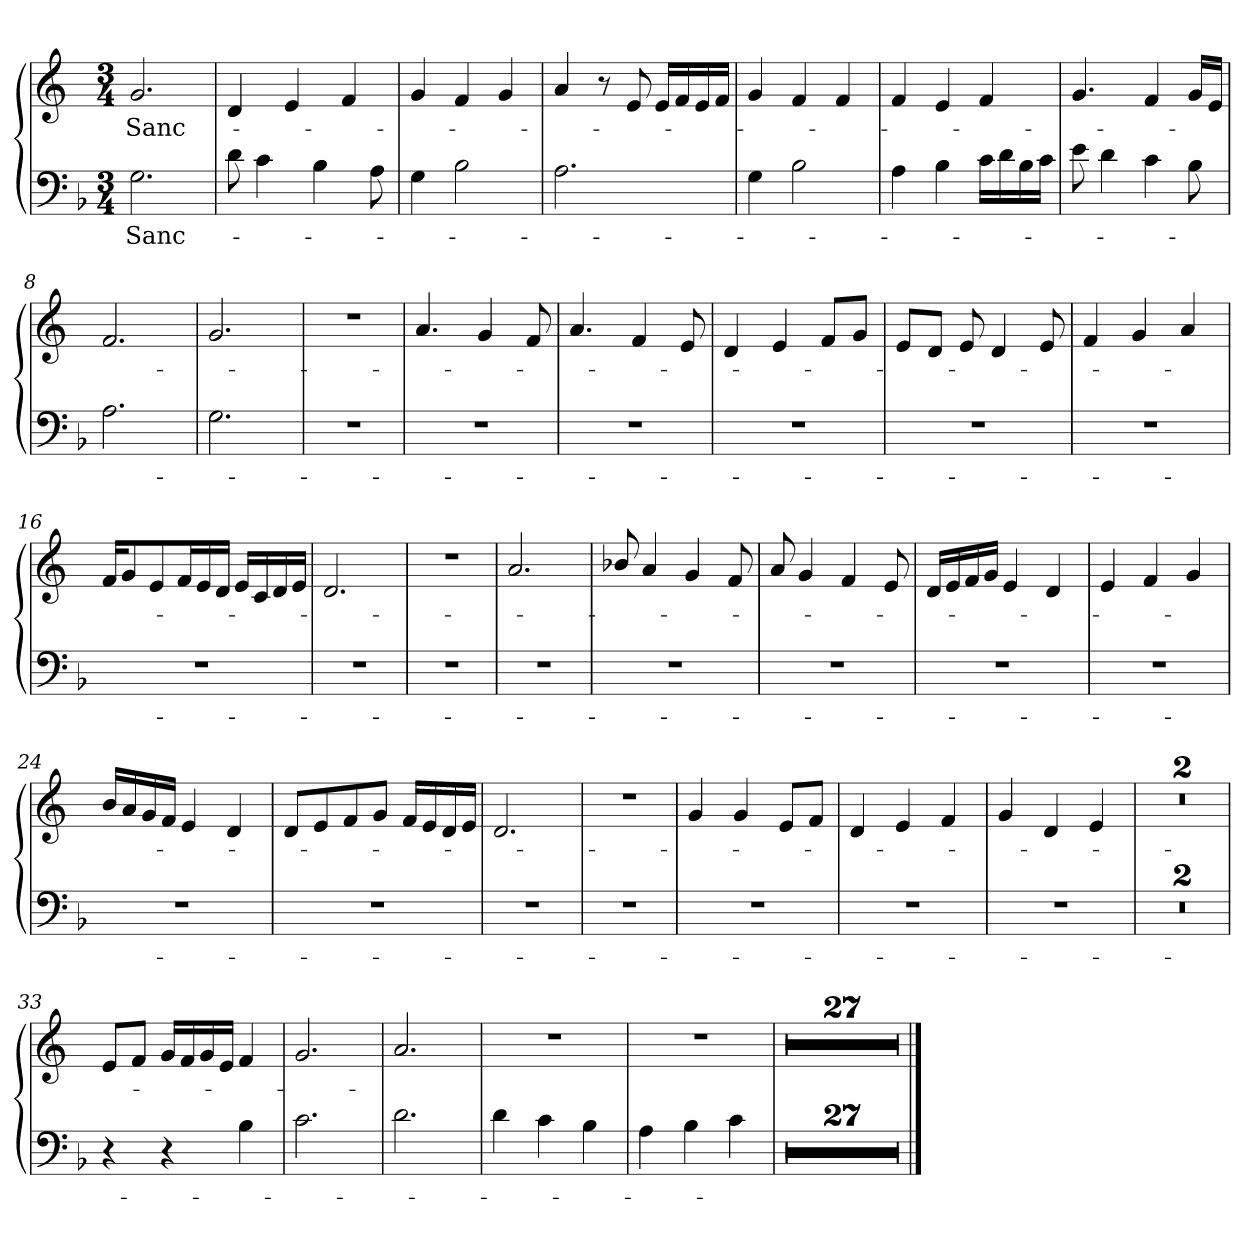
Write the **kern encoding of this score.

**kern	**text	**kern	**text
*part2	*part2	*part1	*part1
*staff2	*staff2	*staff1	*staff1
*clefF4	*	*clefG2	*
*k[b-]	*	*k[]	*
*F:	*	*C:	*
*M3/4	*	*M3/4	*
=1	=1	=1	=1
!	!LO:LY:b	!	!
!	!	!	!LO:LY:b
2.G\	Sanc-	2.g/	Sanc-
=2	=2	=2	=2
8d\	.	4d/	.
4c\	.	.	.
.	.	4e/	.
4B-\	.	.	.
.	.	4f/	.
8A\	.	.	.
=3	=3	=3	=3
4G\	.	4g/	.
2B-\	.	4f/	.
.	.	4g/	.
=4	=4	=4	=4
2.A\	.	4a/	.
.	.	8r	.
.	.	8e/	.
.	.	16e/LL	.
.	.	16f/	.
.	.	16e/	.
.	.	16f/JJ	.
=5	=5	=5	=5
4G\	.	4g/	.
2B-\	.	4f/	.
.	.	4f/	.
=6	=6	=6	=6
4A\	.	4f/	.
4B-\	.	4e/	.
16c\LL	.	4f/	.
16d\	.	.	.
16B-\	.	.	.
16c\JJ	.	.	.
!!LO:LB:g=z
=7	=7	=7	=7
8e\	.	4.g/	.
4d\	.	.	.
4c\	.	4f/	.
8B-\	.	16g/LL	.
.	.	16e/JJ	.
=8	=8	=8	=8
2.A\	.	2.f/	.
=9	=9	=9	=9
2.G\	.	2.g/	.
=10	=10	=10	=10
2.r	.	2.r	.
=11	=11	=11	=11
2.r	.	4.a/	.
.	.	4g/	.
.	.	8f/	.
=12	=12	=12	=12
2.r	.	4.a/	.
.	.	4f/	.
.	.	8e/	.
=13	=13	=13	=13
2.r	.	4d/	.
.	.	4e/	.
.	.	8f/L	.
.	.	8g/J	.
!!LO:LB:g=z
=14	=14	=14	=14
2.r	.	8e/L	.
.	.	8d/J	.
.	.	8e/	.
.	.	4d/	.
.	.	8e/	.
=15	=15	=15	=15
2.r	.	4f/	.
.	.	4g/	.
.	.	4a/	.
=16	=16	=16	=16
2.r	.	16f/KL	.
.	.	8g/	.
.	.	8e/	.
.	.	16f/L	.
.	.	16e/	.
.	.	16d/JJ	.
.	.	16e/LL	.
.	.	16c/	.
.	.	16d/	.
.	.	16e/JJ	.
=17	=17	=17	=17
2.r	.	2.d/	.
=18	=18	=18	=18
2.r	.	2.r	.
=19	=19	=19	=19
2.r	.	2.a/	.
!!LO:LB:g=z
=20	=20	=20	=20
2.r	.	8b-i/	.
.	.	4a/	.
.	.	4g/	.
.	.	8f/	.
=21	=21	=21	=21
2.r	.	8a/	.
.	.	4g/	.
.	.	4f/	.
.	.	8e/	.
=22	=22	=22	=22
2.r	.	16d/LL	.
.	.	16e/	.
.	.	16f/	.
.	.	16g/JJ	.
.	.	4e/	.
.	.	4d/	.
=23	=23	=23	=23
2.r	.	4e/	.
.	.	4f/	.
.	.	4g/	.
=24	=24	=24	=24
2.r	.	16b/LL	.
.	.	16a/	.
.	.	16g/	.
.	.	16f/JJ	.
.	.	4e/	.
.	.	4d/	.
!!LO:PB:g=z
=25	=25	=25	=25
2.r	.	8d/L	.
.	.	8e/	.
.	.	8f/	.
.	.	8g/J	.
.	.	16f/LL	.
.	.	16e/	.
.	.	16d/	.
.	.	16e/JJ	.
=26	=26	=26	=26
2.r	.	2.d/	.
=27	=27	=27	=27
2.r	.	2.r	.
=28	=28	=28	=28
2.r	.	4g/	.
.	.	4g/	.
.	.	8e/L	.
.	.	8f/J	.
=29	=29	=29	=29
2.r	.	4d/	.
.	.	4e/	.
.	.	4f/	.
=30	=30	=30	=30
2.r	.	4g/	.
.	.	4d/	.
.	.	4e/	.
=31	=31	=31	=31
2.r	.	2.r	.
!!LO:LB:g=z
=32	=32	=32	=32
2.r	.	2.r	.
=33	=33	=33	=33
4r	.	8e/L	.
.	.	8f/J	.
4r	.	16g/LL	.
.	.	16f/	.
.	.	16g/	.
.	.	16e/JJ	.
4B-\	.	4f/	.
=34	=34	=34	=34
2.c\	.	2.g/	.
=35	=35	=35	=35
2.d\	.	2.a/	.
=36	=36	=36	=36
4d\	.	2.r	.
4c\	.	.	.
4B-\	.	.	.
=37	=37	=37	=37
4A\	.	2.r	.
4B-\	.	.	.
4c\	.	.	.
=38	=38	=38	=38
2.r	.	2.r	.
=39	=39	=39	=39
2.r	.	2.r	.
!!LO:LB:g=z
=40	=40	=40	=40
2.r	.	2.r	.
=41	=41	=41	=41
2.r	.	2.r	.
=42	=42	=42	=42
2.r	.	2.r	.
=43	=43	=43	=43
2.r	.	2.r	.
=44	=44	=44	=44
2.r	.	2.r	.
=45	=45	=45	=45
2.r	.	2.r	.
=46	=46	=46	=46
2.r	.	2.r	.
=47	=47	=47	=47
2.r	.	2.r	.
=48	=48	=48	=48
2.r	.	2.r	.
=49	=49	=49	=49
2.r	.	2.r	.
!!LO:LB:g=z
=50	=50	=50	=50
2.r	.	2.r	.
=51	=51	=51	=51
2.r	.	2.r	.
=52	=52	=52	=52
2.r	.	2.r	.
=53	=53	=53	=53
2.r	.	2.r	.
=54	=54	=54	=54
2.r	.	2.r	.
=55	=55	=55	=55
2.r	.	2.r	.
=56	=56	=56	=56
2.r	.	2.r	.
=57	=57	=57	=57
2.r	.	2.r	.
!!LO:PB:g=z
=58	=58	=58	=58
2.r	.	2.r	.
=59	=59	=59	=59
2.r	.	2.r	.
=60	=60	=60	=60
2.r	.	2.r	.
=61	=61	=61	=61
2.r	.	2.r	.
=62	=62	=62	=62
2.r	.	2.r	.
=63	=63	=63	=63
2.r	.	2.r	.
=64	=64	=64	=64
2.r	.	2.r	.
==	==	==	==
*-	*-	*-	*-
